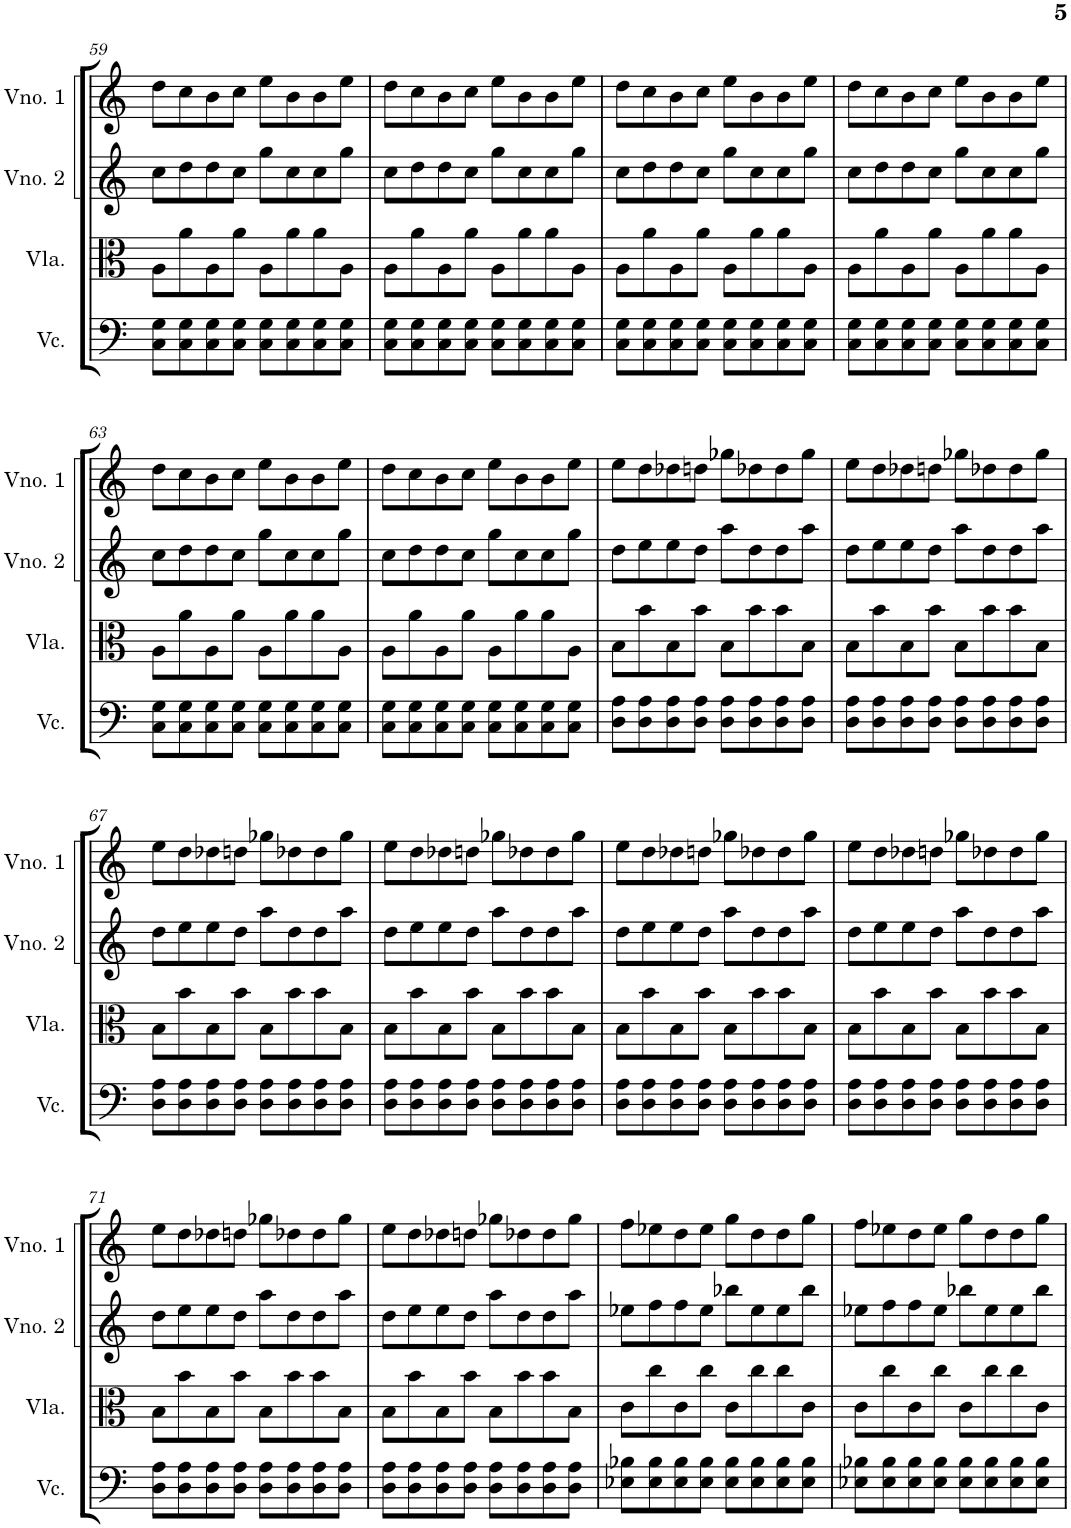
**kern	**kern	**kern	**kern
*part4	*part3	*part2	*part1
*staff4	*staff3	*staff2	*staff1
*I"Violoncelo	*I"Viola	*I"Violino 2	*I"Violino 1
*I'Vc.	*I'Vla.	*I'Vno. 2	*I'Vno. 1
!!LO:PB:g=z
*clefF4	*clefC3	*clefG2	*clefG2
*k[]	*k[]	*k[]	*k[]
*M4/4	*M4/4	*M4/4	*M4/4
=59	=59	=59	=59
8C\ 8G\L	8A\L	8cc\L	8dd\L
8C\ 8G\	8a\	8dd\	8cc\
8C\ 8G\	8A\	8dd\	8b\
8C\ 8G\J	8a\J	8cc\J	8cc\J
8C\ 8G\L	8A\L	8gg\L	8ee\L
8C\ 8G\	8a\	8cc\	8b\
8C\ 8G\	8a\	8cc\	8b\
8C\ 8G\J	8A\J	8gg\J	8ee\J
=60	=60	=60	=60
8C\ 8G\L	8A\L	8cc\L	8dd\L
8C\ 8G\	8a\	8dd\	8cc\
8C\ 8G\	8A\	8dd\	8b\
8C\ 8G\J	8a\J	8cc\J	8cc\J
8C\ 8G\L	8A\L	8gg\L	8ee\L
8C\ 8G\	8a\	8cc\	8b\
8C\ 8G\	8a\	8cc\	8b\
8C\ 8G\J	8A\J	8gg\J	8ee\J
=61	=61	=61	=61
8C\ 8G\L	8A\L	8cc\L	8dd\L
8C\ 8G\	8a\	8dd\	8cc\
8C\ 8G\	8A\	8dd\	8b\
8C\ 8G\J	8a\J	8cc\J	8cc\J
8C\ 8G\L	8A\L	8gg\L	8ee\L
8C\ 8G\	8a\	8cc\	8b\
8C\ 8G\	8a\	8cc\	8b\
8C\ 8G\J	8A\J	8gg\J	8ee\J
=62	=62	=62	=62
8C\ 8G\L	8A\L	8cc\L	8dd\L
8C\ 8G\	8a\	8dd\	8cc\
8C\ 8G\	8A\	8dd\	8b\
8C\ 8G\J	8a\J	8cc\J	8cc\J
8C\ 8G\L	8A\L	8gg\L	8ee\L
8C\ 8G\	8a\	8cc\	8b\
8C\ 8G\	8a\	8cc\	8b\
8C\ 8G\J	8A\J	8gg\J	8ee\J
!!LO:LB:g=z
=63	=63	=63	=63
8C\ 8G\L	8A\L	8cc\L	8dd\L
8C\ 8G\	8a\	8dd\	8cc\
8C\ 8G\	8A\	8dd\	8b\
8C\ 8G\J	8a\J	8cc\J	8cc\J
8C\ 8G\L	8A\L	8gg\L	8ee\L
8C\ 8G\	8a\	8cc\	8b\
8C\ 8G\	8a\	8cc\	8b\
8C\ 8G\J	8A\J	8gg\J	8ee\J
=64	=64	=64	=64
8C\ 8G\L	8A\L	8cc\L	8dd\L
8C\ 8G\	8a\	8dd\	8cc\
8C\ 8G\	8A\	8dd\	8b\
8C\ 8G\J	8a\J	8cc\J	8cc\J
8C\ 8G\L	8A\L	8gg\L	8ee\L
8C\ 8G\	8a\	8cc\	8b\
8C\ 8G\	8a\	8cc\	8b\
8C\ 8G\J	8A\J	8gg\J	8ee\J
=65	=65	=65	=65
8D\ 8A\L	8B\L	8dd\L	8ee\L
8D\ 8A\	8b\	8ee\	8dd\
8D\ 8A\	8B\	8ee\	8dd-X\
8D\ 8A\J	8b\J	8dd\J	8ddn\J
8D\ 8A\L	8B\L	8aa\L	8gg-X\L
8D\ 8A\	8b\	8dd\	8dd-X\
8D\ 8A\	8b\	8dd\	8dd-\
8D\ 8A\J	8B\J	8aa\J	8gg-\J
=66	=66	=66	=66
8D\ 8A\L	8B\L	8dd\L	8ee\L
8D\ 8A\	8b\	8ee\	8dd\
8D\ 8A\	8B\	8ee\	8dd-X\
8D\ 8A\J	8b\J	8dd\J	8ddn\J
8D\ 8A\L	8B\L	8aa\L	8gg-X\L
8D\ 8A\	8b\	8dd\	8dd-X\
8D\ 8A\	8b\	8dd\	8dd-\
8D\ 8A\J	8B\J	8aa\J	8gg-\J
!!LO:LB:g=z
=67	=67	=67	=67
8D\ 8A\L	8B\L	8dd\L	8ee\L
8D\ 8A\	8b\	8ee\	8dd\
8D\ 8A\	8B\	8ee\	8dd-X\
8D\ 8A\J	8b\J	8dd\J	8ddn\J
8D\ 8A\L	8B\L	8aa\L	8gg-X\L
8D\ 8A\	8b\	8dd\	8dd-X\
8D\ 8A\	8b\	8dd\	8dd-\
8D\ 8A\J	8B\J	8aa\J	8gg-\J
=68	=68	=68	=68
8D\ 8A\L	8B\L	8dd\L	8ee\L
8D\ 8A\	8b\	8ee\	8dd\
8D\ 8A\	8B\	8ee\	8dd-X\
8D\ 8A\J	8b\J	8dd\J	8ddn\J
8D\ 8A\L	8B\L	8aa\L	8gg-X\L
8D\ 8A\	8b\	8dd\	8dd-X\
8D\ 8A\	8b\	8dd\	8dd-\
8D\ 8A\J	8B\J	8aa\J	8gg-\J
=69	=69	=69	=69
8D\ 8A\L	8B\L	8dd\L	8ee\L
8D\ 8A\	8b\	8ee\	8dd\
8D\ 8A\	8B\	8ee\	8dd-X\
8D\ 8A\J	8b\J	8dd\J	8ddn\J
8D\ 8A\L	8B\L	8aa\L	8gg-X\L
8D\ 8A\	8b\	8dd\	8dd-X\
8D\ 8A\	8b\	8dd\	8dd-\
8D\ 8A\J	8B\J	8aa\J	8gg-\J
=70	=70	=70	=70
8D\ 8A\L	8B\L	8dd\L	8ee\L
8D\ 8A\	8b\	8ee\	8dd\
8D\ 8A\	8B\	8ee\	8dd-X\
8D\ 8A\J	8b\J	8dd\J	8ddn\J
8D\ 8A\L	8B\L	8aa\L	8gg-X\L
8D\ 8A\	8b\	8dd\	8dd-X\
8D\ 8A\	8b\	8dd\	8dd-\
8D\ 8A\J	8B\J	8aa\J	8gg-\J
!!LO:LB:g=z
=71	=71	=71	=71
8D\ 8A\L	8B\L	8dd\L	8ee\L
8D\ 8A\	8b\	8ee\	8dd\
8D\ 8A\	8B\	8ee\	8dd-X\
8D\ 8A\J	8b\J	8dd\J	8ddn\J
8D\ 8A\L	8B\L	8aa\L	8gg-X\L
8D\ 8A\	8b\	8dd\	8dd-X\
8D\ 8A\	8b\	8dd\	8dd-\
8D\ 8A\J	8B\J	8aa\J	8gg-\J
=72	=72	=72	=72
8D\ 8A\L	8B\L	8dd\L	8ee\L
8D\ 8A\	8b\	8ee\	8dd\
8D\ 8A\	8B\	8ee\	8dd-X\
8D\ 8A\J	8b\J	8dd\J	8ddn\J
8D\ 8A\L	8B\L	8aa\L	8gg-X\L
8D\ 8A\	8b\	8dd\	8dd-X\
8D\ 8A\	8b\	8dd\	8dd-\
8D\ 8A\J	8B\J	8aa\J	8gg-\J
=73	=73	=73	=73
8E-X\ 8B-X\L	8c\L	8ee-X\L	8ff\L
8E-\ 8B-\	8cc\	8ff\	8ee-X\
8E-\ 8B-\	8c\	8ff\	8dd\
8E-\ 8B-\J	8cc\J	8ee-\J	8ee-\J
8E-\ 8B-\L	8c\L	8bb-X\L	8gg\L
8E-\ 8B-\	8cc\	8ee-\	8dd\
8E-\ 8B-\	8cc\	8ee-\	8dd\
8E-\ 8B-\J	8c\J	8bb-\J	8gg\J
=74	=74	=74	=74
8E-X\ 8B-X\L	8c\L	8ee-X\L	8ff\L
8E-\ 8B-\	8cc\	8ff\	8ee-X\
8E-\ 8B-\	8c\	8ff\	8dd\
8E-\ 8B-\J	8cc\J	8ee-\J	8ee-\J
8E-\ 8B-\L	8c\L	8bb-X\L	8gg\L
8E-\ 8B-\	8cc\	8ee-\	8dd\
8E-\ 8B-\	8cc\	8ee-\	8dd\
8E-\ 8B-\J	8c\J	8bb-\J	8gg\J
=	=	=	=
*-	*-	*-	*-
